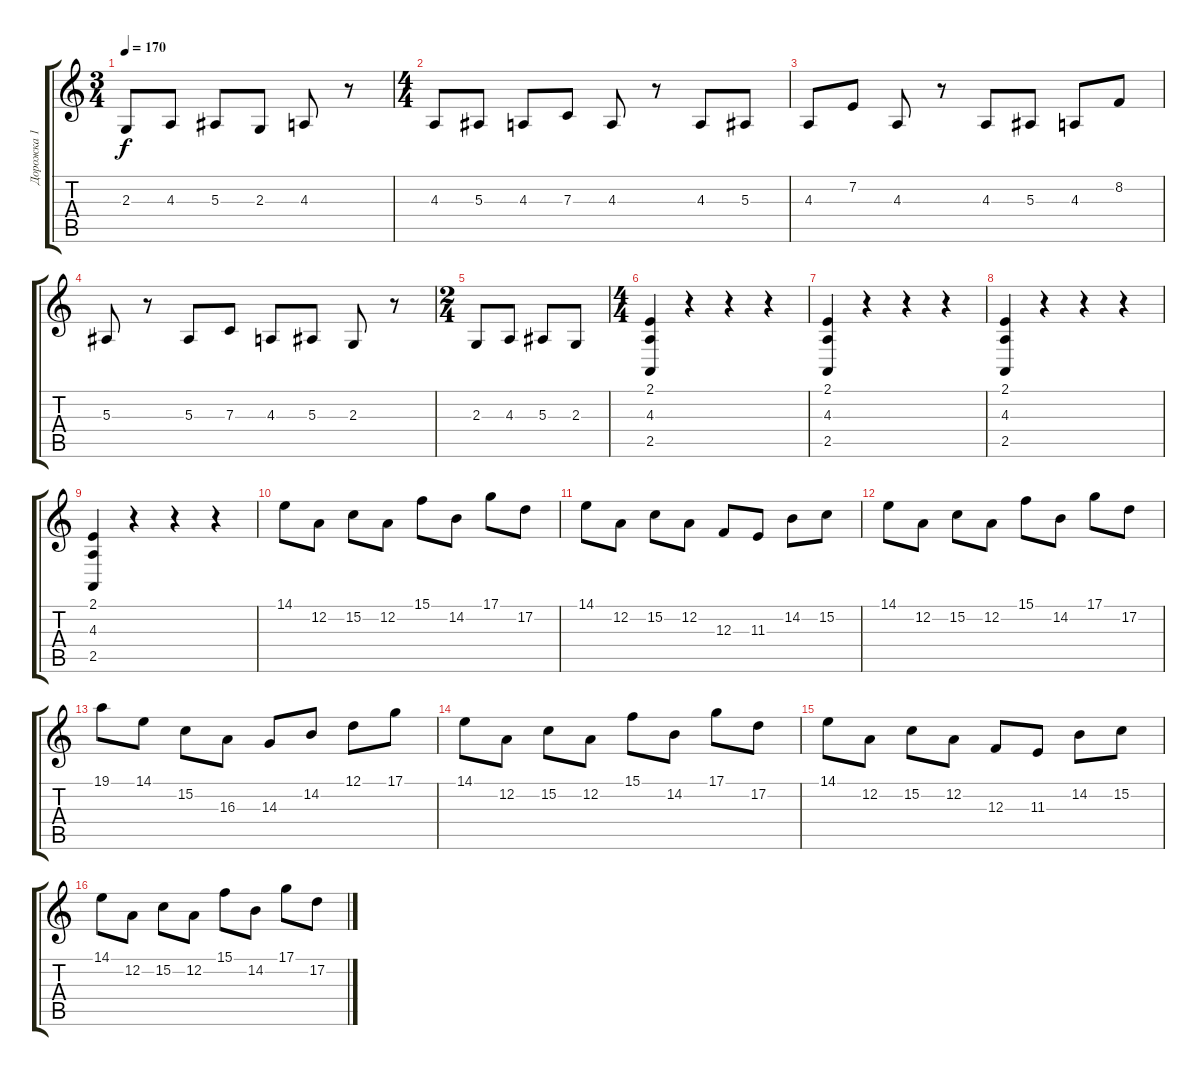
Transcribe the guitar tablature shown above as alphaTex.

\track ("Дорожка 1" "Дорожка 1") {instrument pizzicatostrings}
\staff {score tabs}
\tuning (D4 A3 F3 C3 G2 D2) {hide}
\ts (3 4)
\tempo 170
\clef g2
\ks c
2.3.8{dy f} 4.3.8 5.3.8 2.3.8 4.3.8 r.8 |
\ts (4 4)
4.3.8 5.3.8 4.3.8 7.3.8 4.3.8 r.8 4.3.8 5.3.8 |
4.3.8 7.2.8 4.3.8 r.8 4.3.8 5.3.8 4.3.8 8.2.8 |
5.3.8 r.8 5.3.8 7.3.8 4.3.8 5.3.8 2.3.8 r.8 |
\ts (2 4)
2.3.8 4.3.8 5.3.8 2.3.8 |
\ts (4 4)
(2.1 4.3 2.5).4 r.4 r.4 r.4 |
(2.1 4.3 2.5).4 r.4 r.4 r.4 |
(2.1 4.3 2.5).4 r.4 r.4 r.4 |
(2.1 4.3 2.5).4 r.4 r.4 r.4 |
14.1.8 12.2.8 15.2.8 12.2.8 15.1.8 14.2.8 17.1.8 17.2.8 |
14.1.8 12.2.8 15.2.8 12.2.8 12.3.8 11.3.8 14.2.8 15.2.8 |
14.1.8 12.2.8 15.2.8 12.2.8 15.1.8 14.2.8 17.1.8 17.2.8 |
19.1.8 14.1.8 15.2.8 16.3.8 14.3.8 14.2.8 12.1.8 17.1.8 |
14.1.8 12.2.8 15.2.8 12.2.8 15.1.8 14.2.8 17.1.8 17.2.8 |
14.1.8 12.2.8 15.2.8 12.2.8 12.3.8 11.3.8 14.2.8 15.2.8 |
14.1.8 12.2.8 15.2.8 12.2.8 15.1.8 14.2.8 17.1.8 17.2.8
